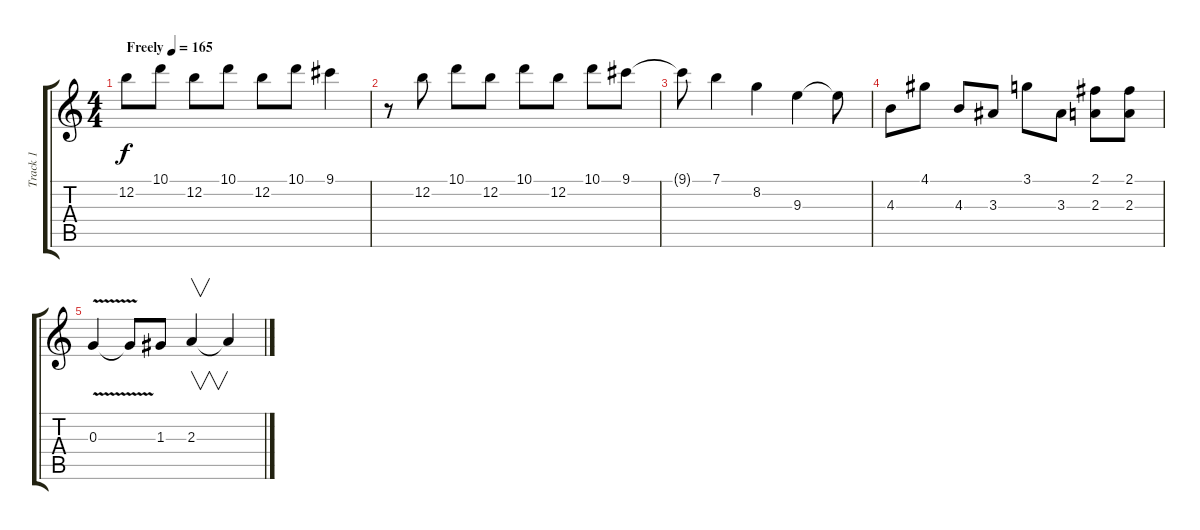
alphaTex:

\track ("Track 1" "Track 1") {instrument electricguitarjazz}
\staff {score tabs}
\tuning (E4 B3 G3 D3 A2 E2) {hide}
\ts (4 4)
\tempo (165 "Freely")
\clef g2
\ks c
12.2.8{dy f instrument electricguitarjazz} 10.1.8 12.2.8 10.1.8 12.2.8 10.1.8 9.1.4 |
r.8 12.2.8 10.1.8 12.2.8 10.1.8 12.2.8 10.1.8 9.1.8 |
9.1{t}.8 7.1.4 8.2.4 9.3.4 9.3{t}.8 |
4.3.8 4.1.8 4.3.8 3.3.8 3.1.8 3.3.8 (2.1 2.3).8 (2.1 2.3).8 |
0.3{v}.4 0.3{t}.8 1.3.8 2.3.4{v} 2.3{t}.4
